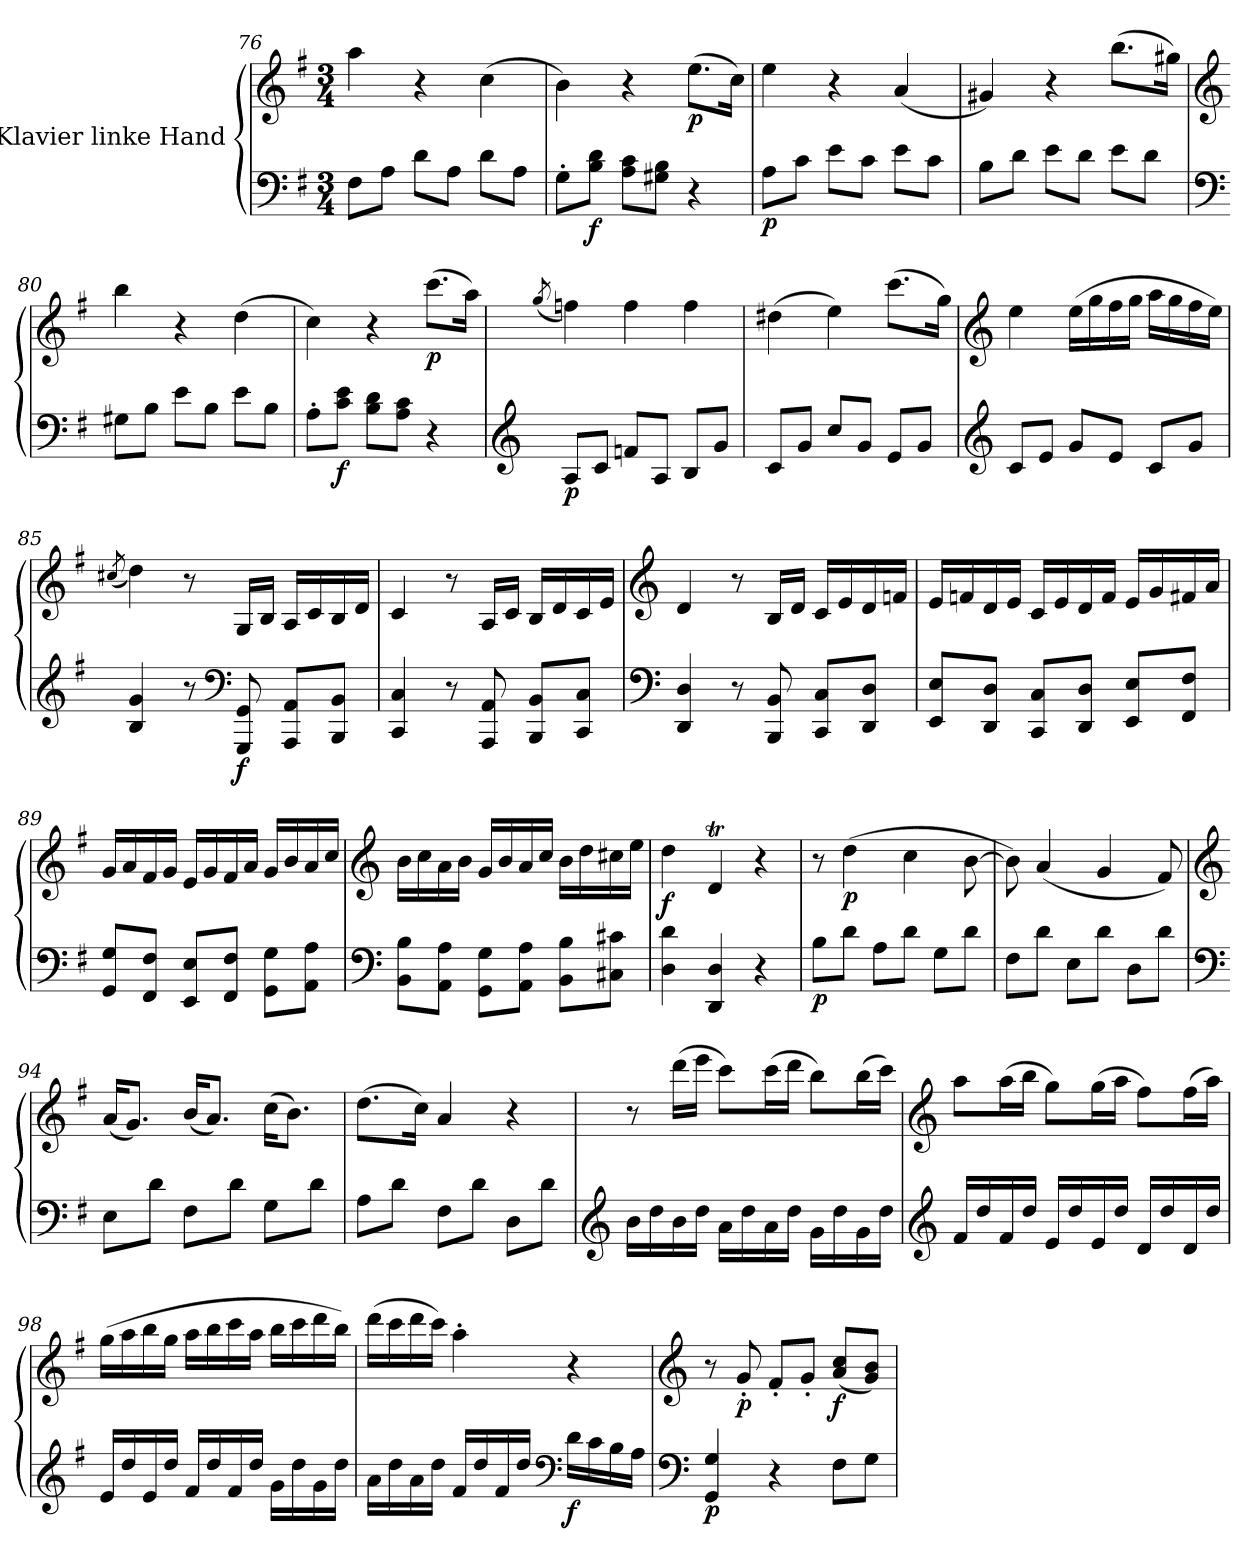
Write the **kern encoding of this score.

**kern	**kern	**dynam
*part1	*part1	*part1
*staff2	*staff1	*staff1/2
*I"Klavier linke Hand	*	*
!!LO:LB:g=z
*clefF4	*clefG2	*
*k[f#]	*k[f#]	*
*M3/4	*M3/4	*
=76	=76	=76
8F#\L	4aa\	.
8A\J	.	.
8d\L	4r	.
8A\J	.	.
8d\L	(4cc\	.
8A\J	.	.
=77	=77	=77
8G'\L	4b\)	.
!	!	!LO:DY:b=2
8B\ 8d\J	.	f
8A\ 8c\L	4r	.
8G#X\ 8B\J	.	.
!	!	!LO:DY:b
4r	(8.ee\L	p
.	16cc\Jk)	.
=78	=78	=78
!	!	!LO:DY:b=2
8A\L	4ee\	p
8c\J	.	.
8e\L	4r	.
8c\J	.	.
8e\L	(4a/	.
8c\J	.	.
=79	=79	=79
8B\L	4g#X/)	.
8d\J	.	.
8e\L	4r	.
8d\J	.	.
8e\L	(8.bb\L	.
8d\J	.	.
.	16gg#X\Jk)	.
!!LO:LB:g=z
=80	=80	=80
*clefF4	*clefG2	*
8G#X\L	4bb\	.
8B\J	.	.
8e\L	4r	.
8B\J	.	.
8e\L	(4dd\	.
8B\J	.	.
=81	=81	=81
8A'\L	4cc\)	.
!	!	!LO:DY:b=2
8c\ 8e\J	.	f
8B\ 8d\L	4r	.
8A\ 8c\J	.	.
!	!	!LO:DY:b
4r	(8.ccc\L	p
.	16aa\Jk)	.
=82	=82	=82
*clefG2	*	*
.	(8qgg/	.
!	!	!LO:DY:b=2
8A/L	4ffn\)	p
8c/J	.	.
8fn/L	4ff\	.
8A/J	.	.
8B/L	4ff\	.
8g/J	.	.
=83	=83	=83
8c/L	(4dd#X\	.
8g/J	.	.
8cc/L	4ee\)	.
8g/J	.	.
8e/L	(8.ccc\L	.
8g/J	.	.
.	16gg\Jk)	.
!!LO:LB:g=z
=84	=84	=84
*clefG2	*clefG2	*
8c/L	4ee\	.
8e/J	.	.
8g/L	(16ee\LL	.
.	16gg\	.
8e/J	16ff#\	.
.	16gg\JJ	.
8c/L	16aa\LL	.
.	16gg\	.
8g/J	16ff#\	.
.	16ee\JJ)	.
=85	=85	=85
.	(8qcc#X/	.
4B/ 4g/	4dd\)	.
8r	8r	.
*clefF4	*	*
!	!	!LO:DY:b=2
8GGG/ 8GG/	16G/LL	f
.	16B/JJ	.
8AAA/ 8AA/L	16A/LL	.
.	16c/	.
8BBB/ 8BB/J	16B/	.
.	16d/JJ	.
=86	=86	=86
4CC/ 4C/	4c/	.
8r	8r	.
8AAA/ 8AA/	16A/LL	.
.	16c/JJ	.
8BBB/ 8BB/L	16B/LL	.
.	16d/	.
8CC/ 8C/J	16c/	.
.	16e/JJ	.
!!LO:LB:g=z
=87	=87	=87
*clefF4	*clefG2	*
4DD/ 4D/	4d/	.
8r	8r	.
8BBB/ 8BB/	16B/LL	.
.	16d/JJ	.
8CC/ 8C/L	16c/LL	.
.	16e/	.
8DD/ 8D/J	16d/	.
.	16fn/JJ	.
=88	=88	=88
8EE/ 8E/L	16e/LL	.
.	16fn/	.
8DD/ 8D/J	16d/	.
.	16e/JJ	.
8CC/ 8C/L	16c/LL	.
.	16e/	.
8DD/ 8D/J	16d/	.
.	16f/JJ	.
8EE/ 8E/L	16e/LL	.
.	16g/	.
8FF#/ 8F#/J	16f#X/	.
.	16a/JJ	.
!!LO:LB:g=z
=89	=89	=89
8GG/ 8G/L	16g/LL	.
.	16a/	.
8FF#/ 8F#/J	16f#/	.
.	16g/JJ	.
8EE/ 8E/L	16e/LL	.
.	16g/	.
8FF#/ 8F#/J	16f#/	.
.	16a/JJ	.
8GG\ 8G\L	16g/LL	.
.	16b/	.
8AA\ 8A\J	16a/	.
.	16cc/JJ	.
!!LO:PB:g=z
=90	=90	=90
*clefF4	*clefG2	*
8BB\ 8B\L	16b\LL	.
.	16cc\	.
8AA\ 8A\J	16a\	.
.	16b\JJ	.
8GG\ 8G\L	16g/LL	.
.	16b/	.
8AA\ 8A\J	16a/	.
.	16cc/JJ	.
8BB\ 8B\L	16b\LL	.
.	16dd\	.
8C#X\ 8c#X\J	16cc#X\	.
.	16ee\JJ	.
=91	=91	=91
!	!	!LO:DY:b
4D\ 4d\	4dd\	f
4DD/ 4D/	4dT/	.
4r	4r	.
=92	=92	=92
!	!	!LO:DY:b=2
8B\L	8r	p
!	!	!LO:DY:b
8d\J	(4dd\	p
8A\L	.	.
8d\J	4cc\	.
8G\L	.	.
8d\J	[8b\	.
=93	=93	=93
8F#\L	8b\])	.
8d\J	(4a/	.
8E\L	.	.
8d\J	4g/	.
8D\L	.	.
8d\J	8f#/)	.
!!LO:LB:g=z
=94	=94	=94
*clefF4	*clefG2	*
8E\L	(16a/KL	.
.	8.g/J)	.
8d\J	.	.
8F#\L	(16b/KL	.
.	8.a/J)	.
8d\J	.	.
8G\L	(16cc\KL	.
.	8.b\J)	.
8d\J	.	.
=95	=95	=95
8A\L	(8.dd\L	.
8d\J	.	.
.	16cc\Jk)	.
8F#\L	4a/	.
8d\J	.	.
8D\L	4r	.
8d\J	.	.
=96	=96	=96
*clefG2	*	*
16b\LL	8r	.
16dd\	.	.
16b\	(16ddd\LL	.
16dd\JJ	16eee\JJ	.
16a\LL	8ccc\L)	.
16dd\	.	.
16a\	(16ccc\L	.
16dd\JJ	16ddd\JJ	.
16g\LL	8bb\L)	.
16dd\	.	.
16g\	(16bb\L	.
16dd\JJ	16ccc\JJ)	.
!!LO:LB:g=z
=97	=97	=97
*clefG2	*clefG2	*
16f#/LL	8aa\L	.
16dd/	.	.
16f#/	(16aa\L	.
16dd/JJ	16bb\JJ	.
16e/LL	8gg\L)	.
16dd/	.	.
16e/	(16gg\L	.
16dd/JJ	16aa\JJ	.
16d/LL	8ff#\L)	.
16dd/	.	.
16d/	(16ff#\L	.
16dd/JJ	16aa\JJ)	.
=98	=98	=98
16e/LL	(16gg\LL	.
16dd/	16aa\	.
16e/	16bb\	.
16dd/JJ	16gg\JJ	.
16f#/LL	16aa\LL	.
16dd/	16bb\	.
16f#/	16ccc\	.
16dd/JJ	16aa\JJ	.
16g\LL	16bb\LL	.
16dd\	16ccc\	.
16g\	16ddd\	.
16dd\JJ	16bb\JJ)	.
!!LO:LB:g=z
=99	=99	=99
16a\LL	(16ddd\LL	.
16dd\	16ccc\	.
16a\	16ddd\	.
16dd\JJ	16ccc\JJ)	.
16f#/LL	4aa'\	.
16dd/	.	.
16f#/	.	.
16dd/JJ	.	.
*clefF4	*	*
!	!	!LO:DY:b=2
16d\LL	4r	f
16c\	.	.
16B\	.	.
16A\JJ	.	.
!!LO:LB:g=z
=100	=100	=100
*clefF4	*clefG2	*
!	!	!LO:DY:b=2
4GG/ 4G/	8r	p
!	!	!LO:DY:b
.	8g'/	p
4r	8f#'/L	.
.	8g'/J	.
!	!	!LO:DY:b
8F#\L	(8a/ 8cc/L	f
8G\J	8g/ 8b/J)	.
=	=	=
*-	*-	*-
